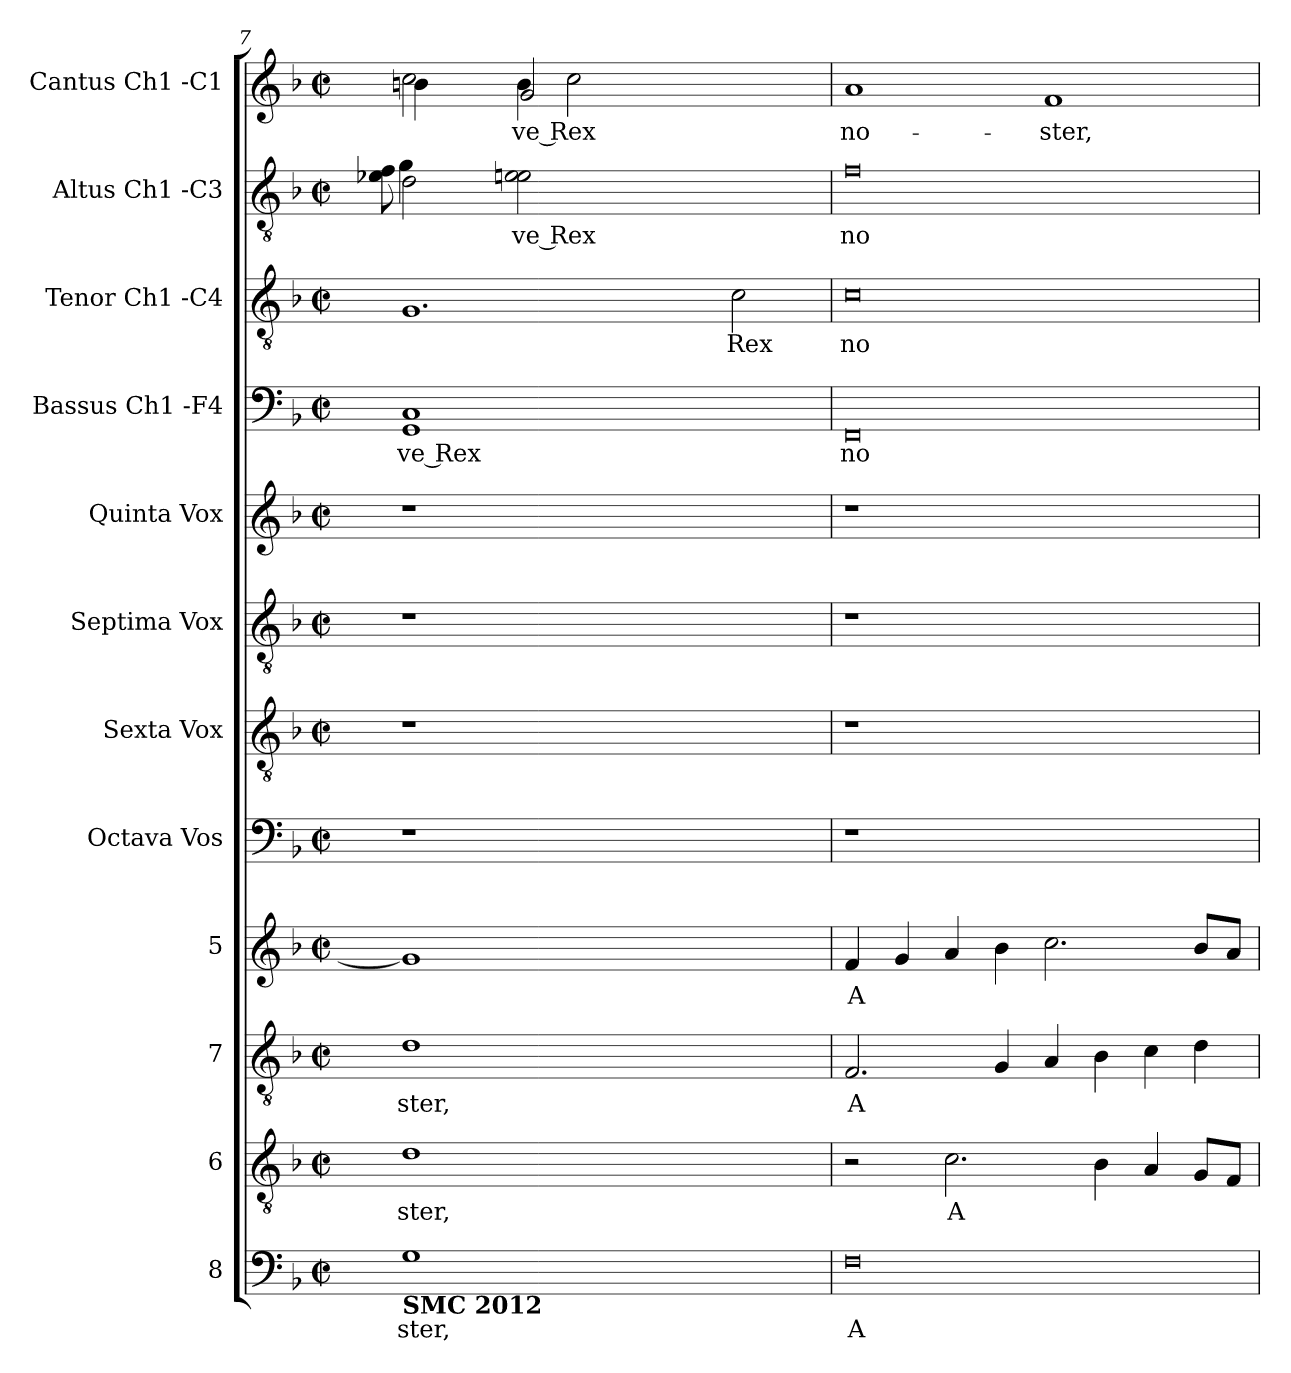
**kern	**text	**kern	**text	**kern	**text	**kern	**text	**kern	**kern	**kern	**kern	**kern	**text	**kern	**text	**kern	**text	**kern	**text
*part12	*part12	*part11	*part11	*part10	*part10	*part9	*part9	*part8	*part7	*part6	*part5	*part4	*part4	*part3	*part3	*part2	*part2	*part1	*part1
*staff12	*staff12	*staff11	*staff11	*staff10	*staff10	*staff9	*staff9	*staff8	*staff7	*staff6	*staff5	*staff4	*staff4	*staff3	*staff3	*staff2	*staff2	*staff1	*staff1
*I"8	*	*I"6	*	*I"7	*	*I"5	*	*I"Octava  Vos	*I"Sexta  Vox	*I"Septima  Vox	*I"Quinta  Vox	*I"Bassus  Ch1 -F4	*	*I"Tenor  Ch1 -C4	*	*I"Altus  Ch1 -C3	*	*I"Cantus  Ch1 -C1	*
*	*	*	*	*	*	*	*	*	*	*	*	*I'B	*	*I'T	*	*I'A	*	*I'C	*
*clefF4	*	*clefGv2	*	*clefGv2	*	*clefG2	*	*clefF4	*clefGv2	*clefGv2	*clefG2	*clefF4	*	*clefGv2	*	*clefGv2	*	*clefG2	*
*k[b-]	*	*k[b-]	*	*k[b-]	*	*k[b-]	*	*k[b-]	*k[b-]	*k[b-]	*k[b-]	*k[b-]	*	*k[b-]	*	*k[b-]	*	*k[b-]	*
*F:	*	*F:	*	*F:	*	*F:	*	*F:	*F:	*F:	*F:	*F:	*	*F:	*	*F:	*	*F:	*
*M2/2	*	*M2/2	*	*M2/2	*	*M2/2	*	*M2/2	*M2/2	*M2/2	*M2/2	*M2/2	*	*M2/2	*	*M2/2	*	*M2/2	*
*met(c|)	*	*met(c|)	*	*met(c|)	*	*met(c|)	*	*met(c|)	*met(c|)	*met(c|)	*met(c|)	*met(c|)	*	*met(c|)	*	*met(c|)	*	*met(c|)	*
=7	=7	=7	=7	=7	=7	=7	=7	=7	=7	=7	=7	=7	=7	=7	=7	=7	=7	=7	=7
!LO:TX:b:B:t=SMC 2012	!	!	!	!	!	!	!	!	!	!	!	!	!	!	!	!	!	!	!
!	!LO:LY:b:cj	!	!LO:LY:b:cj	!	!LO:LY:b:cj	!	!LO:LY:b:cj	!	!	!	!	!	!LO:LY:b:cj	!	!	!	!LO:LY:b:cj	!	!LO:LY:b:cj
*	*	*	*	*	*	*	*	*	*	*	*	*	*	*	*	*^	*	*^	*
*	*	*	*	*	*	*	*	*	*	*	*	*	*	*	*	*	*^	*	*	*	*
1G	-ster,	1d	-ster,	1d	-ster,	1g]	.	1r	1r	1r	1r	1GG 1C	-ve Rex	1.G	.	2d\	4g\	8f\ 8e-X\	--	2cc\	4bn\	--
.	.	.	.	.	.	.	.	.	.	.	.	.	.	.	.	.	.	1ryy	.	.	.	.
.	.	.	.	.	.	.	.	.	.	.	.	.	.	.	.	.	1ryy	.	.	.	4ryy	.
!	!	!	!	!	!	!	!	!	!	!	!	!	!	!	!	!	!	!	!LO:LY:b:cj	!	!	!LO:LY:b:cj
!	!	!	!	!	!	!	!	!	!	!	!	!	!	!	!	!	!	!	!	!	!	!LO:LY:b:cj
.	.	.	.	.	.	.	.	.	.	.	.	.	.	.	.	2en\ 2e\	.	.	-ve Rex	4b\	2g/	-ve Rex
.	.	.	.	.	.	.	.	.	.	.	.	.	.	.	.	.	.	.	.	2cc\	.	.
1ryy	.	1ryy	.	1ryy	.	1ryy	.	1ryy	1ryy	1ryy	1ryy	1ryy	.	.	.	1ryy	.	.	.	.	2.ryy	.
.	.	.	.	.	.	.	.	.	.	.	.	.	.	.	.	.	.	2..ryy	.	.	.	.
.	.	.	.	.	.	.	.	.	.	.	.	.	.	.	.	.	2.ryy	.	.	2.ryy	.	.
!	!	!	!	!	!	!	!	!	!	!	!	!	!	!	!LO:LY:b:cj	!	!	!	!	!	!	!
.	.	.	.	.	.	.	.	.	.	.	.	.	.	2c\	-Rex	.	.	.	.	.	.	.
.	.	.	.	.	.	.	.	.	.	.	.	.	.	.	.	.	.	.	.	.	4ryy	.
*	*	*	*	*	*	*	*	*	*	*	*	*	*	*	*	*v	*v	*v	*	*	*	*
=8	=8	=8	=8	=8	=8	=8	=8	=8	=8	=8	=8	=8	=8	=8	=8	=8	=8	=8	=8	=8
!	!LO:LY:b:cj	!	!	!	!LO:LY:b:cj	!	!LO:LY:b:cj	!	!	!	!	!	!LO:LY:b:cj	!	!LO:LY:b:cj	!	!LO:LY:b:cj	!	!	!LO:LY:b:cj
*	*	*	*	*	*	*	*	*	*	*	*	*	*	*	*	*	*	*v	*v	*
0F	A-	2r	.	2.F/	A-	4f/	A-	1r	1r	1r	1r	0FF	no-	0c	no-	0f	no-	1a	no-
!	!	!	!	!	!	!	!LO:LY:b:cj	!	!	!	!	!	!	!	!	!	!	!	!
.	.	.	.	.	.	4g/	--	.	.	.	.	.	.	.	.	.	.	.	.
!	!	!	!LO:LY:b:cj	!	!	!	!LO:LY:b:cj	!	!	!	!	!	!	!	!	!	!	!	!
.	.	2.c\	A-	.	.	4a/	--	.	.	.	.	.	.	.	.	.	.	.	.
!	!	!	!	!	!LO:LY:b:cj	!	!LO:LY:b:cj	!	!	!	!	!	!	!	!	!	!	!	!
.	.	.	.	4G/	--	4b-\	--	.	.	.	.	.	.	.	.	.	.	.	.
!	!	!	!	!	!LO:LY:b:cj	!	!LO:LY:b:cj	!	!	!	!	!	!	!	!	!	!	!	!LO:LY:b:cj
.	.	.	.	4A/	--	2.cc\	--	1ryy	1ryy	1ryy	1ryy	.	.	.	.	.	.	1f	-ster,
!	!	!	!LO:LY:b:cj	!	!LO:LY:b:cj	!	!	!	!	!	!	!	!	!	!	!	!	!	!
.	.	4B-\	--	4B-\	--	.	.	.	.	.	.	.	.	.	.	.	.	.	.
!	!	!	!LO:LY:b:cj	!	!LO:LY:b:cj	!	!	!	!	!	!	!	!	!	!	!	!	!	!
.	.	4A/	--	4c\	--	.	.	.	.	.	.	.	.	.	.	.	.	.	.
!	!	!	!LO:LY:b:cj	!	!LO:LY:b:cj	!	!LO:LY:b:cj	!	!	!	!	!	!	!	!	!	!	!	!
.	.	8G/L	--	4d\	--	8b-/L	--	.	.	.	.	.	.	.	.	.	.	.	.
!	!	!	!LO:LY:b:cj	!	!	!	!LO:LY:b:cj	!	!	!	!	!	!	!	!	!	!	!	!
.	.	8F/J	--	.	.	8a/J	--	.	.	.	.	.	.	.	.	.	.	.	.
=	=	=	=	=	=	=	=	=	=	=	=	=	=	=	=	=	=	=	=
*-	*-	*-	*-	*-	*-	*-	*-	*-	*-	*-	*-	*-	*-	*-	*-	*-	*-	*-	*-
